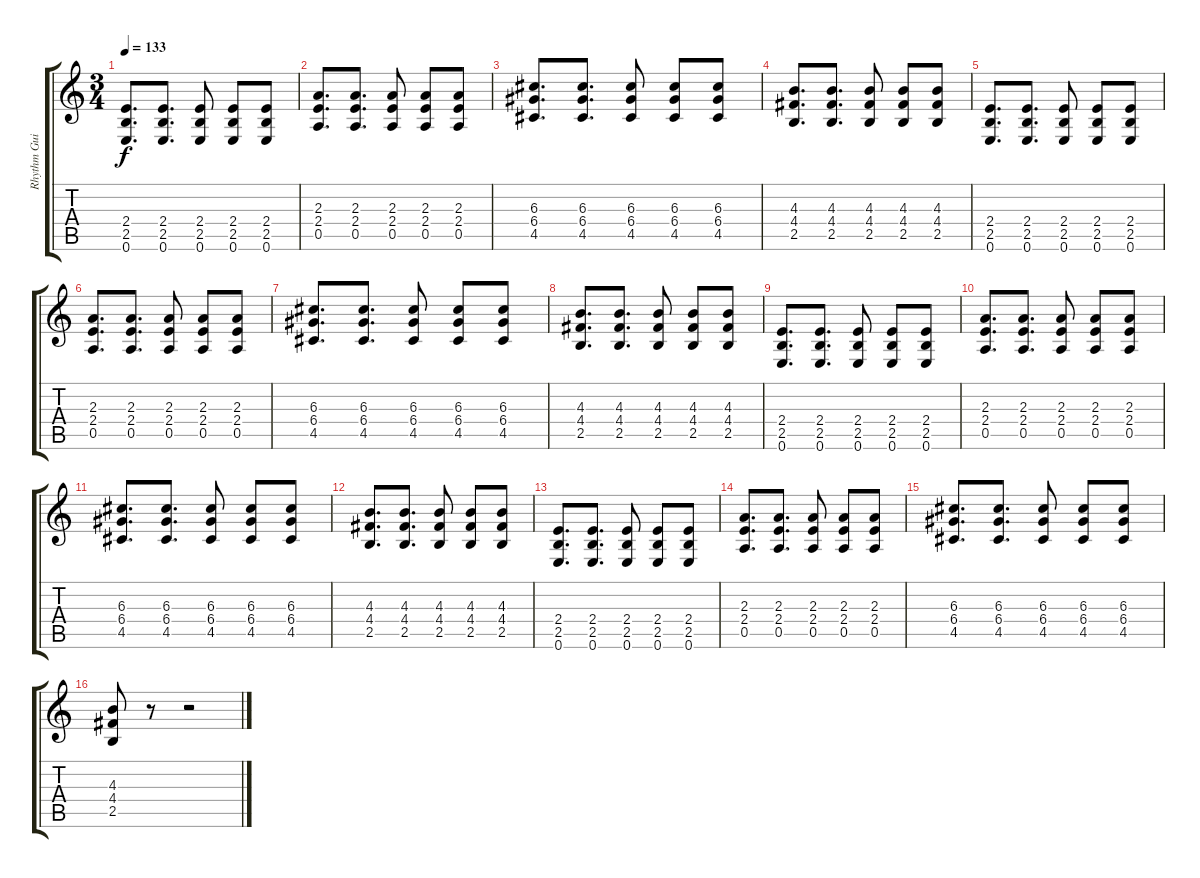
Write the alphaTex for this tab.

\track ("Rhythm Guitar" "Rhythm Gui") {instrument overdrivenguitar}
\staff {score tabs}
\tuning (E4 B3 G3 D3 A2 E2) {hide}
\ts (3 4)
\tempo 133
\clef g2
\ks c
(2.4 2.5 0.6).8{d dy f} (2.4 2.5 0.6).8{d} (2.4 2.5 0.6).8 (2.4 2.5 0.6).8 (2.4 2.5 0.6).8 |
(2.3 2.4 0.5).8{d} (2.3 2.4 0.5).8{d} (2.3 2.4 0.5).8 (2.3 2.4 0.5).8 (2.3 2.4 0.5).8 |
(6.3 6.4 4.5).8{d} (6.3 6.4 4.5).8{d} (6.3 6.4 4.5).8 (6.3 6.4 4.5).8 (6.3 6.4 4.5).8 |
(4.3 4.4 2.5).8{d} (4.3 4.4 2.5).8{d} (4.3 4.4 2.5).8 (4.3 4.4 2.5).8 (4.3 4.4 2.5).8 |
(2.4 2.5 0.6).8{d} (2.4 2.5 0.6).8{d} (2.4 2.5 0.6).8 (2.4 2.5 0.6).8 (2.4 2.5 0.6).8 |
(2.3 2.4 0.5).8{d} (2.3 2.4 0.5).8{d} (2.3 2.4 0.5).8 (2.3 2.4 0.5).8 (2.3 2.4 0.5).8 |
(6.3 6.4 4.5).8{d} (6.3 6.4 4.5).8{d} (6.3 6.4 4.5).8 (6.3 6.4 4.5).8 (6.3 6.4 4.5).8 |
(4.3 4.4 2.5).8{d} (4.3 4.4 2.5).8{d} (4.3 4.4 2.5).8 (4.3 4.4 2.5).8 (4.3 4.4 2.5).8 |
(2.4 2.5 0.6).8{d} (2.4 2.5 0.6).8{d} (2.4 2.5 0.6).8 (2.4 2.5 0.6).8 (2.4 2.5 0.6).8 |
(2.3 2.4 0.5).8{d} (2.3 2.4 0.5).8{d} (2.3 2.4 0.5).8 (2.3 2.4 0.5).8 (2.3 2.4 0.5).8 |
(6.3 6.4 4.5).8{d} (6.3 6.4 4.5).8{d} (6.3 6.4 4.5).8 (6.3 6.4 4.5).8 (6.3 6.4 4.5).8 |
(4.3 4.4 2.5).8{d} (4.3 4.4 2.5).8{d} (4.3 4.4 2.5).8 (4.3 4.4 2.5).8 (4.3 4.4 2.5).8 |
(2.4 2.5 0.6).8{d} (2.4 2.5 0.6).8{d} (2.4 2.5 0.6).8 (2.4 2.5 0.6).8 (2.4 2.5 0.6).8 |
(2.3 2.4 0.5).8{d} (2.3 2.4 0.5).8{d} (2.3 2.4 0.5).8 (2.3 2.4 0.5).8 (2.3 2.4 0.5).8 |
(6.3 6.4 4.5).8{d} (6.3 6.4 4.5).8{d} (6.3 6.4 4.5).8 (6.3 6.4 4.5).8 (6.3 6.4 4.5).8 |
(4.3 4.4 2.5).8 r.8 r.2
